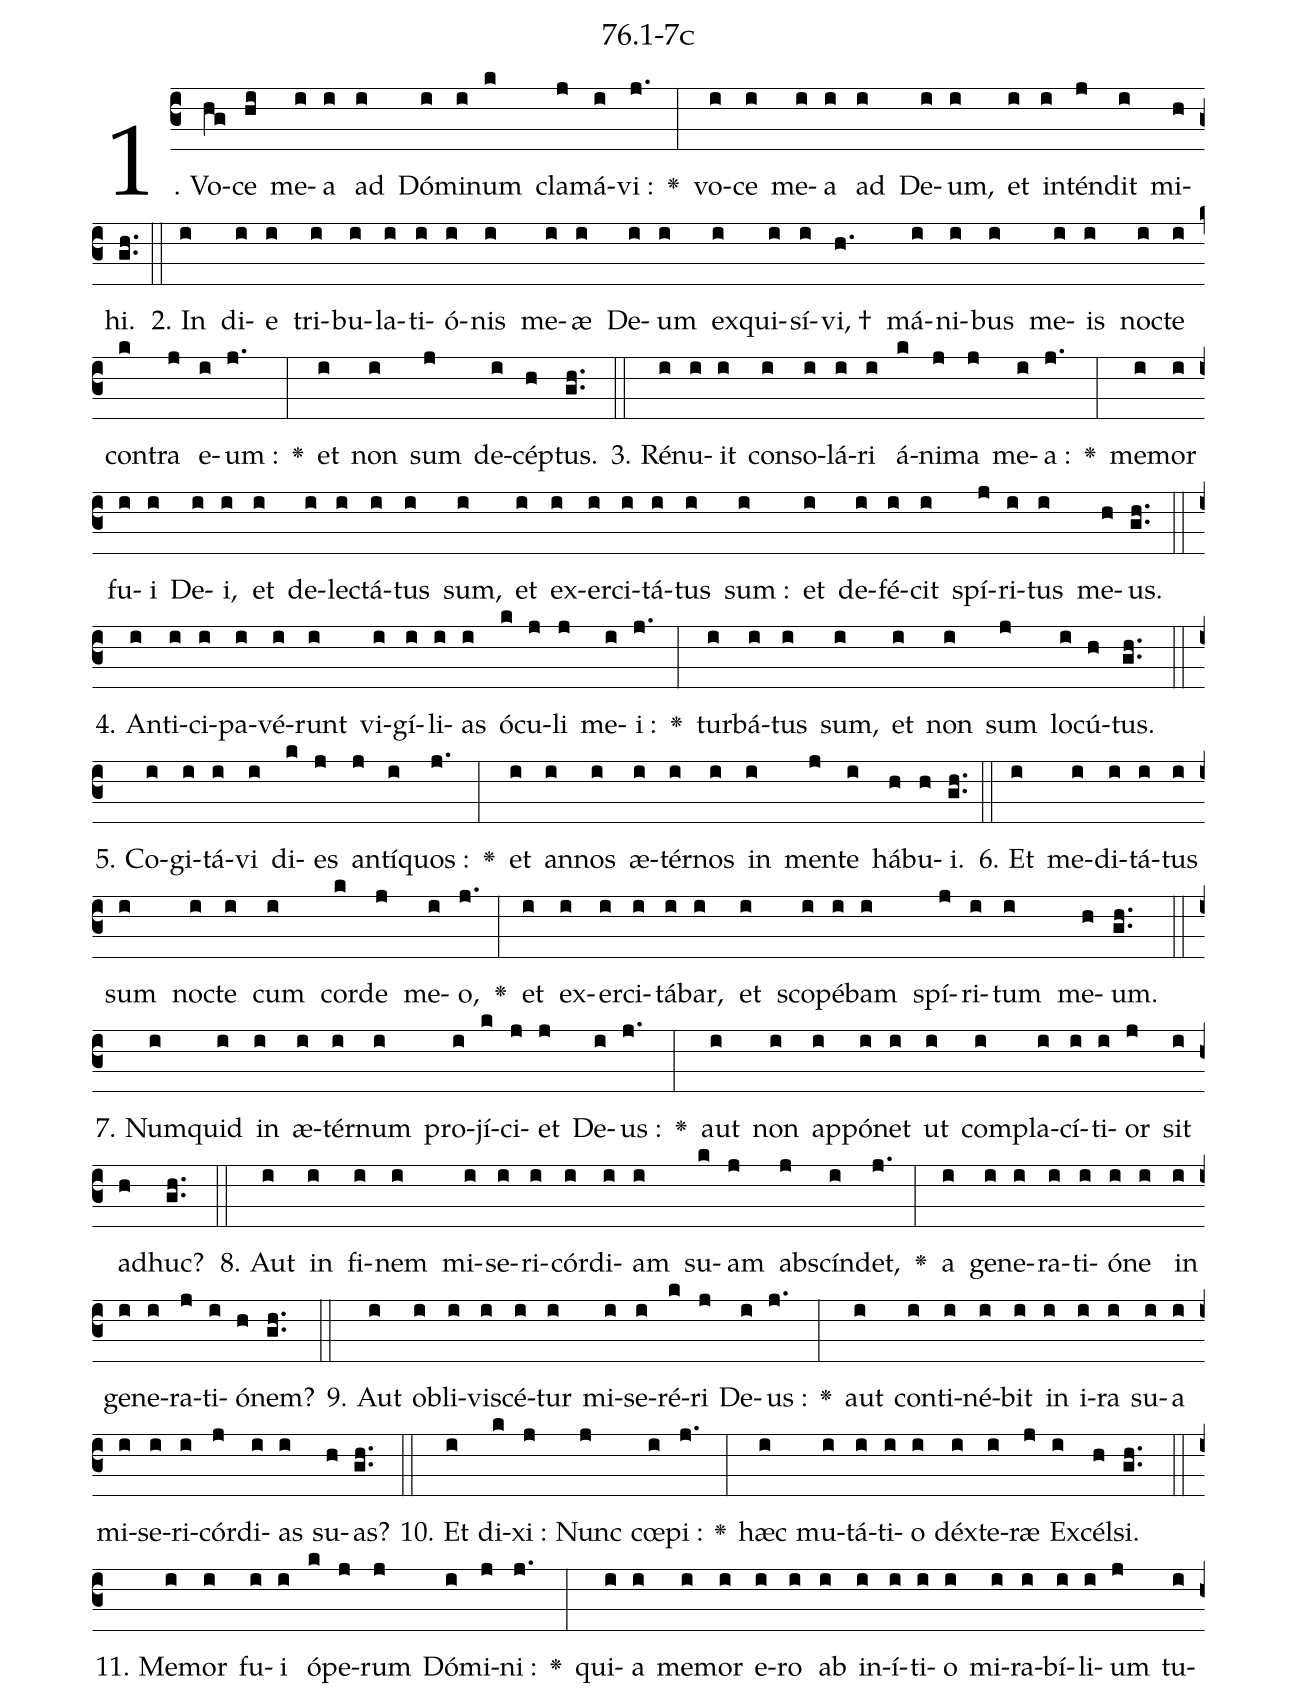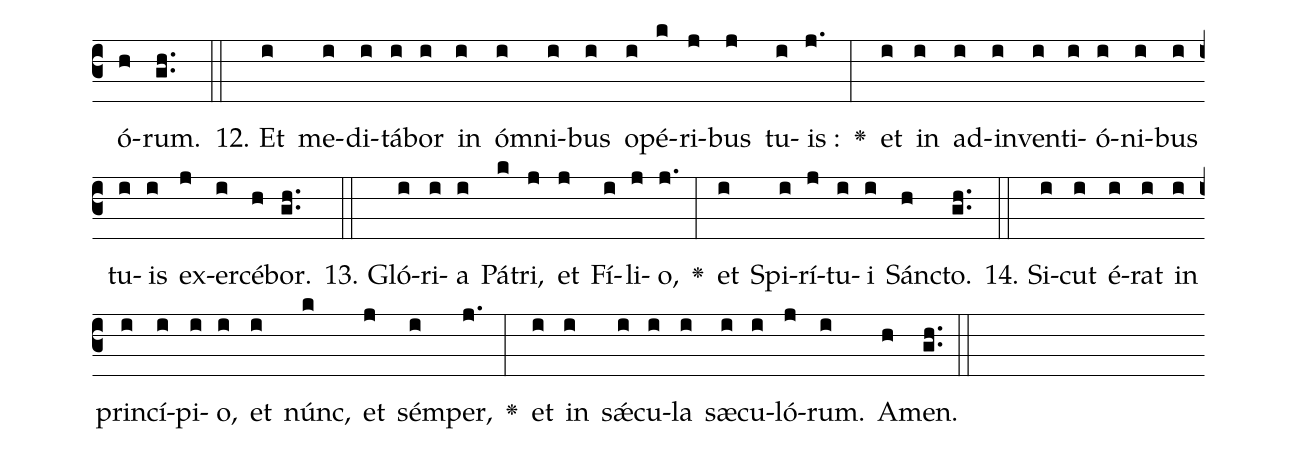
name: 76.1-7c;
%%
(c3)1. Vo(hg)ce(hi) me(i)a(i) ad(i) Dó(i)mi(i)num(k) cla(j)má(i)vi :(j.) <v>\greheightstar</v>(:) vo(i)ce(i) me(i)a(i) ad(i) De(i)um,(i) et(i) in(i)tén(j)dit(i) mi(h)hi.(gh..) (::)
2. In(i) di(i)e(i) tri(i)bu(i)la(i)ti(i)ó(i)nis(i) me(i)æ(i) De(i)um(i) ex(i)qui(i)sí(i)vi, †(h.) má(i)ni(i)bus(i) me(i)is(i) no(i)cte(i) con(k)tra(j) e(i)um :(j.) <v>\greheightstar</v>(:) et(i) non(i) sum(j) de(i)cép(h)tus.(gh..) (::)
3. Ré(i)nu(i)it(i) con(i)so(i)lá(i)ri(i) á(k)ni(j)ma(j) me(i)a :(j.) <v>\greheightstar</v>(:) me(i)mor(i) fu(i)i(i) De(i)i,(i) et(i) de(i)le(i)ctá(i)tus(i) sum,(i) et(i) ex(i)er(i)ci(i)tá(i)tus(i) sum :(i) et(i) de(i)fé(i)cit(i) spí(j)ri(i)tus(i) me(h)us.(gh..) (::)
4. An(i)ti(i)ci(i)pa(i)vé(i)runt(i) vi(i)gí(i)li(i)as(i) ó(k)cu(j)li(j) me(i)i :(j.) <v>\greheightstar</v>(:) tur(i)bá(i)tus(i) sum,(i) et(i) non(i) sum(j) lo(i)cú(h)tus.(gh..) (::)
5. Co(i)gi(i)tá(i)vi(i) di(k)es(j) an(j)tí(i)quos :(j.) <v>\greheightstar</v>(:) et(i) an(i)nos(i) æ(i)tér(i)nos(i) in(i) men(j)te(i) há(h)bu(h)i.(gh..) (::)
6. Et(i) me(i)di(i)tá(i)tus(i) sum(i) no(i)cte(i) cum(i) cor(k)de(j) me(i)o,(j.) <v>\greheightstar</v>(:) et(i) ex(i)er(i)ci(i)tá(i)bar,(i) et(i) sco(i)pé(i)bam(i) spí(j)ri(i)tum(i) me(h)um.(gh..) (::)
7. Num(i)quid(i) in(i) æ(i)tér(i)num(i) pro(i)jí(k)ci(j)et(j) De(i)us :(j.) <v>\greheightstar</v>(:) aut(i) non(i) ap(i)pó(i)net(i) ut(i) com(i)pla(i)cí(i)ti(i)or(j) sit(i) ad(h)huc?(gh..) (::)
8. Aut(i) in(i) fi(i)nem(i) mi(i)se(i)ri(i)cór(i)di(i)am(i) su(k)am(j) ab(j)scín(i)det,(j.) <v>\greheightstar</v>(:) a(i) ge(i)ne(i)ra(i)ti(i)ó(i)ne(i) in(i) ge(i)ne(i)ra(j)ti(i)ó(h)nem?(gh..) (::)
9. Aut(i) o(i)bli(i)vi(i)scé(i)tur(i) mi(i)se(i)ré(k)ri(j) De(i)us :(j.) <v>\greheightstar</v>(:) aut(i) con(i)ti(i)né(i)bit(i) in(i) i(i)ra(i) su(i)a(i) mi(i)se(i)ri(i)cór(j)di(i)as(i) su(h)as?(gh..) (::)
10. Et(i) di(k)xi :(j) Nunc(j) cœ(i)pi :(j.) <v>\greheightstar</v>(:) hæc(i) mu(i)tá(i)ti(i)o(i) déx(i)te(i)ræ(j) Ex(i)cél(h)si.(gh..) (::)
11. Me(i)mor(i) fu(i)i(i) ó(k)pe(j)rum(j) Dó(i)mi(j)ni :(j.) <v>\greheightstar</v>(:) qui(i)a(i) me(i)mor(i) e(i)ro(i) ab(i) in(i)í(i)ti(i)o(i) mi(i)ra(i)bí(i)li(i)um(j) tu(i)ó(h)rum.(gh..) (::)
12. Et(i) me(i)di(i)tá(i)bor(i) in(i) óm(i)ni(i)bus(i) o(i)pé(k)ri(j)bus(j) tu(i)is :(j.) <v>\greheightstar</v>(:) et(i) in(i) ad(i)in(i)ven(i)ti(i)ó(i)ni(i)bus(i) tu(i)is(i) ex(j)er(i)cé(h)bor.(gh..) (::)
13. Gló(i)ri(i)a(i) Pá(k)tri,(j) et(j) Fí(i)li(j)o,(j.) <v>\greheightstar</v>(:) et(i) Spi(i)rí(j)tu(i)i(i) Sán(h)cto.(gh..) (::)
14. Si(i)cut(i) é(i)rat(i) in(i) prin(i)cí(i)pi(i)o,(i) et(i) núnc,(k) et(j) sém(i)per,(j.) <v>\greheightstar</v>(:) et(i) in(i) sǽ(i)cu(i)la(i) sæ(i)cu(i)ló(j)rum.(i) A(h)men.(gh..) (::)
